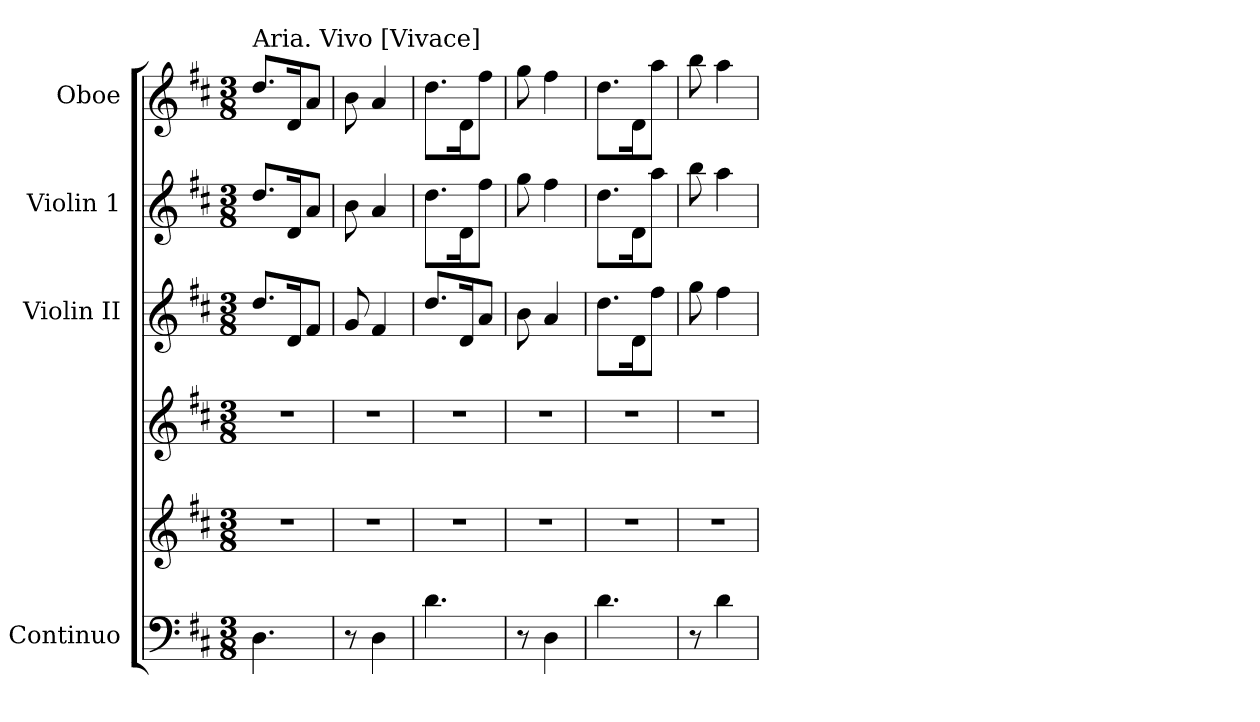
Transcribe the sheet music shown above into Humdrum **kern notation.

**kern	**kern	**kern	**kern	**kern	**kern
*part5	*part5	*part4	*part3	*part2	*part1
*staff6	*staff5	*staff4	*staff3	*staff2	*staff1
*I"Continuo	*	*I""Contr- alto"	*I"Violin II	*I"Violin 1	*I"Oboe
*I'Cont.	*	*I'A.	*I'Vln. II	*I'Vln. 1	*I'Ob.
!!LO:PB:g=z
*clefF4	*clefG2	*clefG2	*clefG2	*clefG2	*clefG2
*k[f#c#]	*k[f#c#]	*k[f#c#]	*k[f#c#]	*k[f#c#]	*k[f#c#]
*D:	*D:	*D:	*D:	*D:	*D:
*M3/8	*M3/8	*M3/8	*M3/8	*M3/8	*M3/8
=1	=1	=1	=1	=1	=1
!	!	!	!	!	!LO:TX:a:t=Aria. Vivo [Vivace]
!	!LO:N:vis=1	!LO:N:vis=1	!	!	!
4.Di\	4.r	4.r	8.ddi/L	8.ddi/L	8.ddi/L
.	.	.	16di/k	16di/k	16di/k
.	.	.	8f#i/J	8ai/J	8ai/J
=2	=2	=2	=2	=2	=2
!	!LO:N:vis=1	!LO:N:vis=1	!	!	!
8r	4.r	4.r	8gi/	8bi\	8bi\
4Di\	.	.	4f#i/	4ai/	4ai/
=3	=3	=3	=3	=3	=3
!	!LO:N:vis=1	!LO:N:vis=1	!	!	!
4.di\	4.r	4.r	8.ddi/L	8.ddi\L	8.ddi\L
.	.	.	16di/k	16di\k	16di\k
.	.	.	8ai/J	8ff#i\J	8ff#i\J
=4	=4	=4	=4	=4	=4
!	!LO:N:vis=1	!LO:N:vis=1	!	!	!
8r	4.r	4.r	8bi\	8ggi\	8ggi\
4Di\	.	.	4ai/	4ff#i\	4ff#i\
=5	=5	=5	=5	=5	=5
!	!LO:N:vis=1	!LO:N:vis=1	!	!	!
4.di\	4.r	4.r	8.ddi\L	8.ddi\L	8.ddi\L
.	.	.	16di\k	16di\k	16di\k
.	.	.	8ff#i\J	8aai\J	8aai\J
=6	=6	=6	=6	=6	=6
!	!LO:N:vis=1	!LO:N:vis=1	!	!	!
8r	4.r	4.r	8ggi\	8bbi\	8bbi\
4di\	.	.	4ff#i\	4aai\	4aai\
=	=	=	=	=	=
*-	*-	*-	*-	*-	*-
